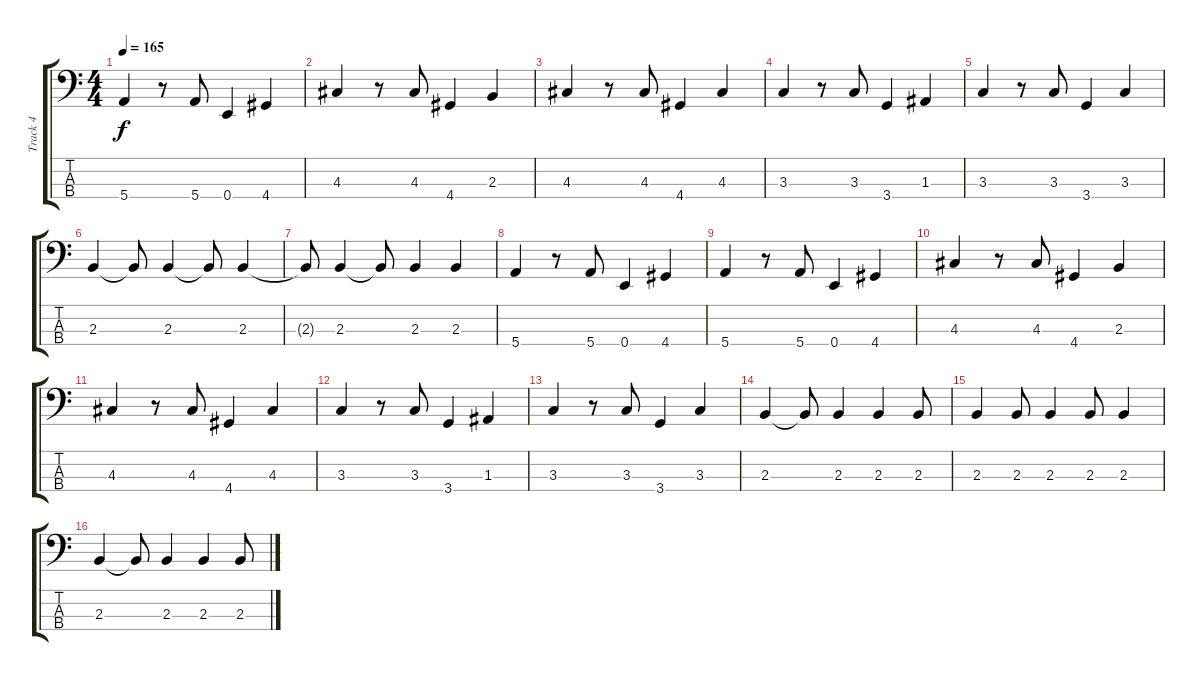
\track ("Track 4" "Track 4") {instrument electricbassfinger}
\staff {score tabs}
\tuning (G2 D2 A1 E1) {hide}
\ts (4 4)
\tempo 165
\clef f4
\ks c
5.4.4{dy f} r.8 5.4.8 0.4.4 4.4.4 |
4.3.4 r.8 4.3.8 4.4.4 2.3.4 |
4.3.4 r.8 4.3.8 4.4.4 4.3.4 |
3.3.4 r.8 3.3.8 3.4.4 1.3.4 |
3.3.4 r.8 3.3.8 3.4.4 3.3.4 |
2.3.4 2.3{t}.8 2.3.4 2.3{t}.8 2.3.4 |
2.3{t}.8 2.3.4 2.3{t}.8 2.3.4 2.3.4 |
5.4.4 r.8 5.4.8 0.4.4 4.4.4 |
5.4.4 r.8 5.4.8 0.4.4 4.4.4 |
4.3.4 r.8 4.3.8 4.4.4 2.3.4 |
4.3.4 r.8 4.3.8 4.4.4 4.3.4 |
3.3.4 r.8 3.3.8 3.4.4 1.3.4 |
3.3.4 r.8 3.3.8 3.4.4 3.3.4 |
2.3.4 2.3{t}.8 2.3.4 2.3.4 2.3.8 |
2.3.4 2.3.8 2.3.4 2.3.8 2.3.4 |
2.3.4 2.3{t}.8 2.3.4 2.3.4 2.3.8
